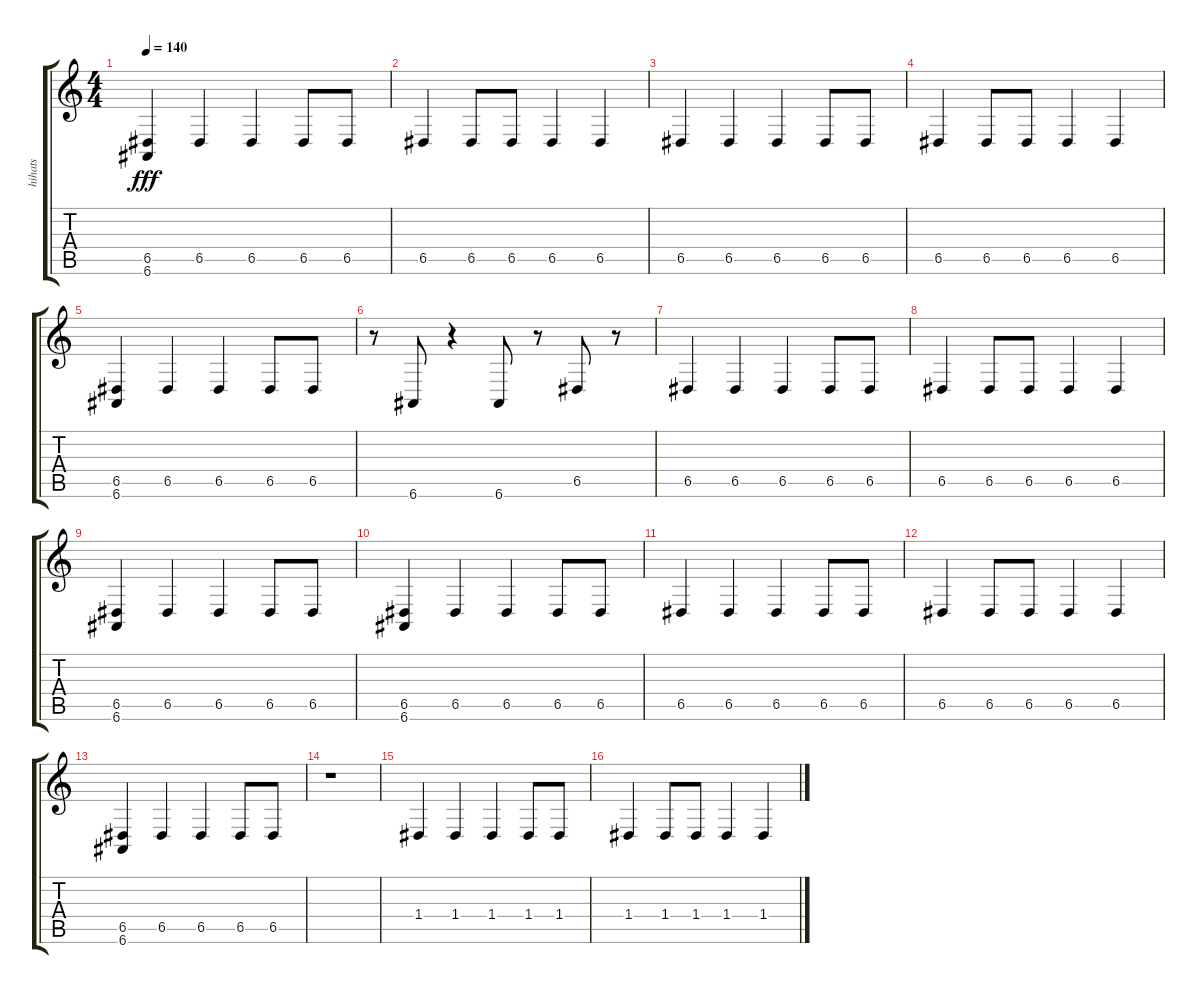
\track ("hihats" "hihats") {instrument acousticgrandpiano}
\staff {score tabs}
\tuning (E4 B3 G3 D3 A2 E2) {hide}
\ts (4 4)
\tempo 140
\clef g2
\ks c
(6.5 6.6).4{dy fff} 6.5.4 6.5.4 6.5.8 6.5.8 |
6.5.4 6.5.8 6.5.8 6.5.4 6.5.4 |
6.5.4 6.5.4 6.5.4 6.5.8 6.5.8 |
6.5.4 6.5.8 6.5.8 6.5.4 6.5.4 |
(6.5 6.6).4 6.5.4 6.5.4 6.5.8 6.5.8 |
r.8 6.6.8 r.4 6.6.8 r.8 6.5.8 r.8 |
6.5.4 6.5.4 6.5.4 6.5.8 6.5.8 |
6.5.4 6.5.8 6.5.8 6.5.4 6.5.4 |
(6.5 6.6).4 6.5.4 6.5.4 6.5.8 6.5.8 |
(6.5 6.6).4 6.5.4 6.5.4 6.5.8 6.5.8 |
6.5.4 6.5.4 6.5.4 6.5.8 6.5.8 |
6.5.4 6.5.8 6.5.8 6.5.4 6.5.4 |
(6.5 6.6).4 6.5.4 6.5.4 6.5.8 6.5.8 |
r.1 |
1.4.4 1.4.4 1.4.4 1.4.8 1.4.8 |
1.4.4 1.4.8 1.4.8 1.4.4 1.4.4
